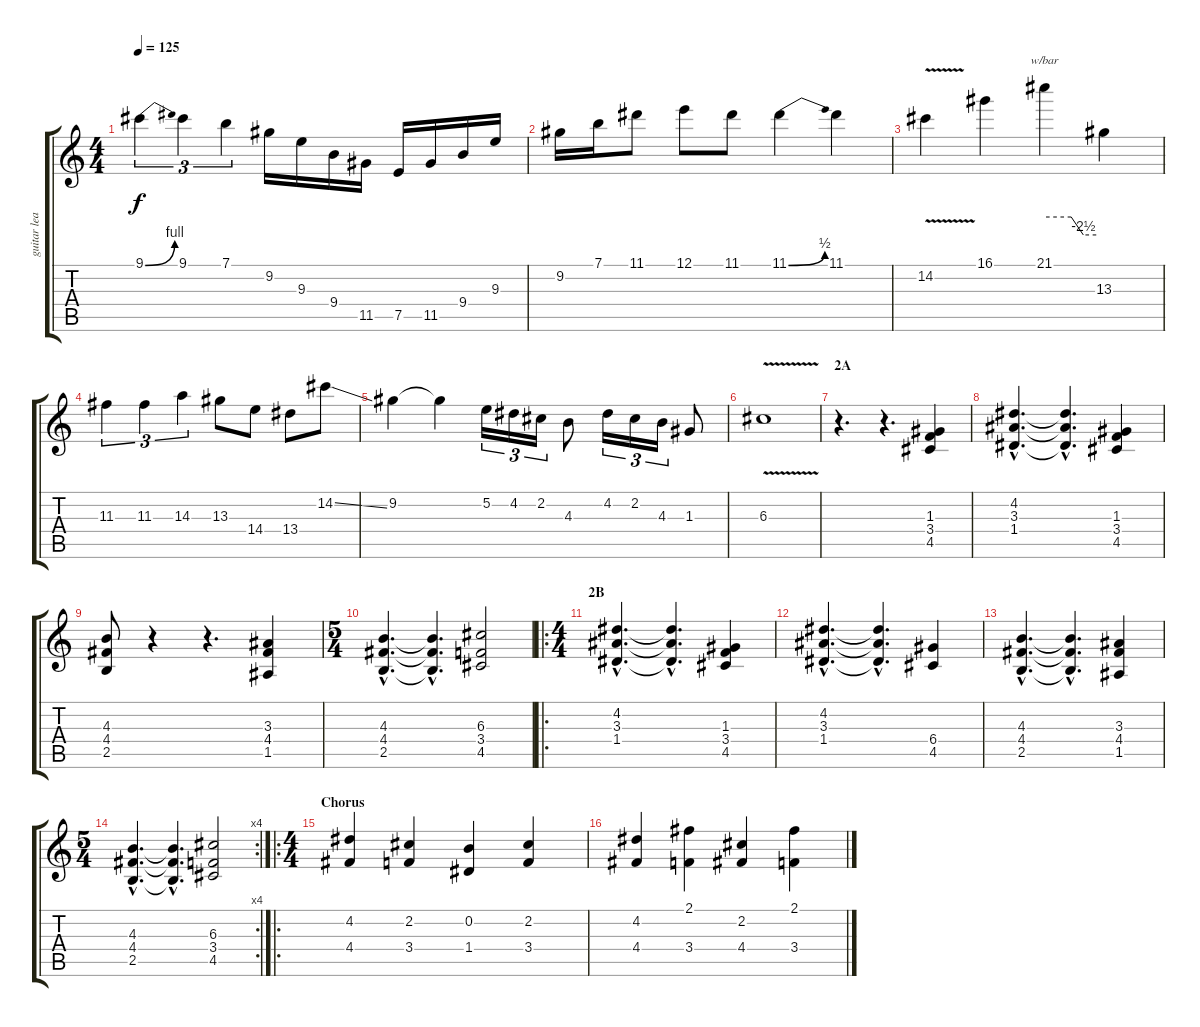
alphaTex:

\track ("guitar lead " "guitar lea") {instrument distortionguitar}
\staff {score tabs}
\tuning (E4 B3 G3 D3 A2 E2) {hide}
\ts (4 4)
\tempo 125
\clef g2
\ks c
9.1{be (bend 0 0 60 4)}.4{tu (3 2) dy f} 9.1.4{tu (3 2)} 7.1.4{tu (3 2)} 9.2.16 9.3.16 9.4.16 11.5.16 7.5.16 11.5.16 9.4.16 9.3.16 |
9.2.16 7.1.16 11.1.8 12.1.8 11.1.8 11.1{be (bend 0 0 60 2)}.4 11.1.4 |
14.2{v}.4 16.1.4 21.1.4{tbe (custom default 0 0 31 0 45 -10 60 -10)} 13.3.4 |
11.3.4{tu (3 2)} 11.3.4{tu (3 2)} 14.3.4{tu (3 2)} 13.3.8 14.4.8 13.4.8 14.2{ss}.8 |
9.2.4 9.2{t}.4 5.2.16{tu (3 2)} 4.2.16{tu (3 2)} 2.2.16{tu (3 2)} 4.3.8 4.2.16{tu (3 2)} 2.2.16{tu (3 2)} 4.3.16{tu (3 2)} 1.3.8 |
6.3{v}.1{volume 14} |
\section ("" "2A")
r.4{d} r.4{d} (1.3 3.4 4.5).4 |
(4.2{hac} 3.3{hac} 1.4{hac}).4{d} (4.2{hac t} 3.3{hac t} 1.4{hac t}).4{d} (1.3 3.4 4.5).4 |
(4.3 4.4 2.5).8 r.4 r.4{d} (3.3 4.4 1.5).4 |
\ts (5 4)
(4.3{hac} 4.4{hac} 2.5{hac}).4{d} (4.3{hac t} 4.4{hac t} 2.5{hac t}).4{d} (6.3 3.4 4.5).2 |
\ro
\ts (4 4)
\section ("" "2B")
(4.2{hac} 3.3{hac} 1.4{hac}).4{d} (4.2{hac t} 3.3{hac t} 1.4{hac t}).4{d} (1.3 3.4 4.5).4 |
(4.2{hac} 3.3{hac} 1.4{hac}).4{d} (4.2{hac t} 3.3{hac t} 1.4{hac t}).4{d} (6.4 4.5).4 |
(4.3{hac} 4.4{hac} 2.5{hac}).4{d} (4.3{hac t} 4.4{hac t} 2.5{hac t}).4{d} (3.3 4.4 1.5).4 |
\rc 4
\ts (5 4)
(4.3{hac} 4.4{hac} 2.5{hac}).4{d} (4.3{hac t} 4.4{hac t} 2.5{hac t}).4{d} (6.3 3.4 4.5).2 |
\ro
\ts (4 4)
\section ("" "Chorus")
(4.2 4.4).4 (2.2 3.4).4 (0.2 1.4).4 (2.2 3.4).4 |
(4.2 4.4).4 (2.1 3.4).4 (2.2 4.4).4 (2.1 3.4).4
